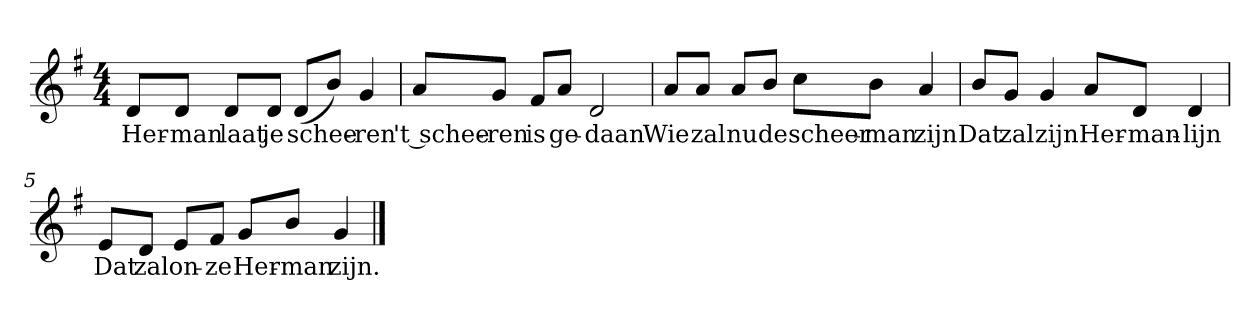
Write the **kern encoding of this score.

**kern	**text
*part1	*part1
*staff1	*staff1
*clefG2	*
*k[f#]	*
*G:	*
*M4/4	*
*MM120	*
=1	=1
8d/L	Her-
8d/J	-man
8d/L	laat
8d/J	je
(8d/L	schee-
8b/J)	.
4g	-ren
=2	=2
8a/L	't schee-
8g/J	-ren
8f#/L	is
8a/J	ge-
2d	-daan
=3	=3
8a/L	Wie
8a/J	zal
8a/L	nu
8b/J	de
8cc\L	scheer-
8b\J	-man
4a	zijn
=4	=4
8b/L	Dat
8g/J	zal
4g	zijn
8a/L	Her-
8d/J	-man-
4d	-lijn
=5	=5
8e/L	Dat
8d/J	zal
8e/L	on-
8f#/J	-ze
8g/L	Her-
8b/J	-man
4g	zijn.
==	==
*-	*-
